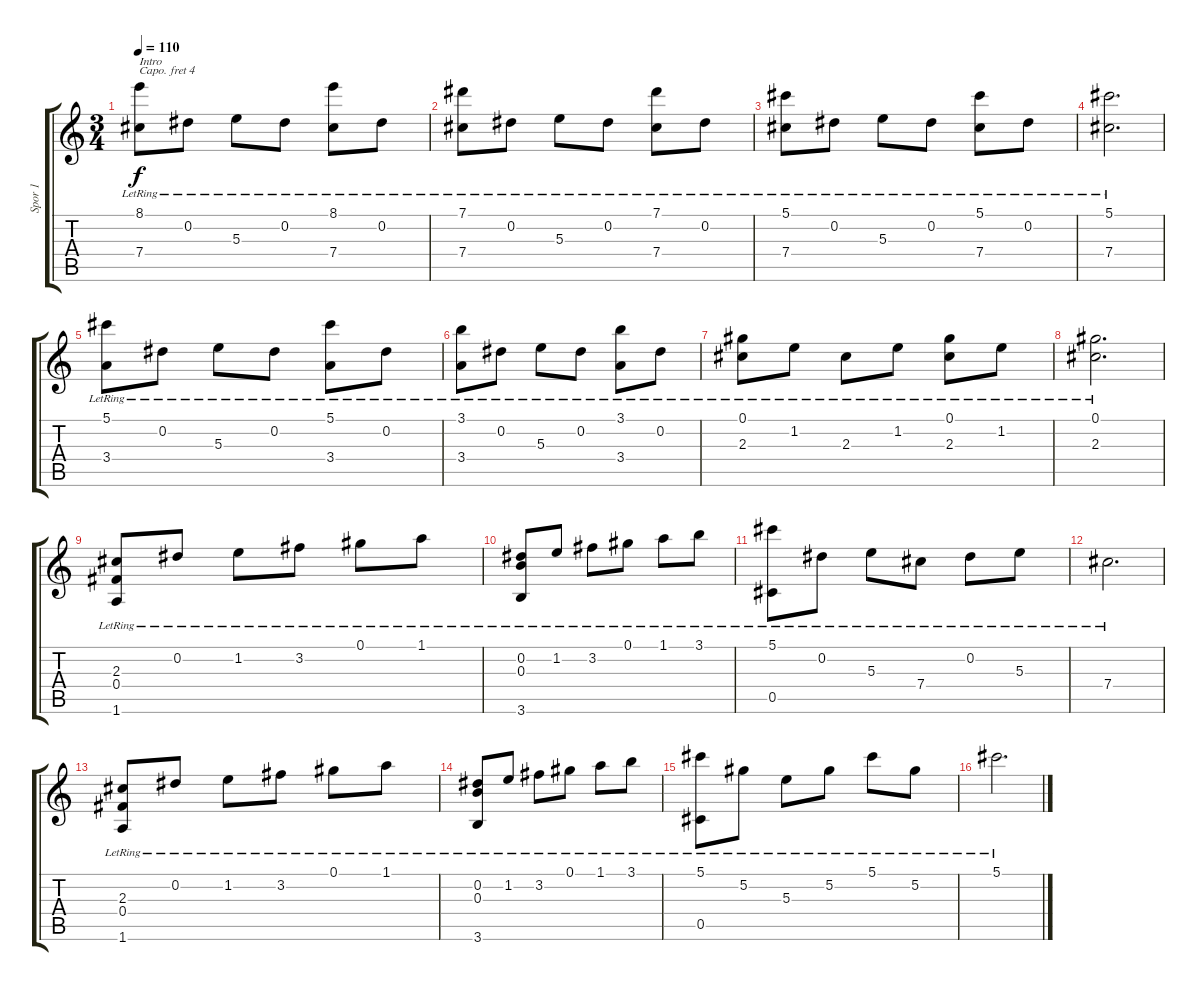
\track ("Spor 1" "Spor 1") {instrument acousticguitarnylon}
\staff {score tabs}
\capo 4
\tuning (E4 B3 G3 D3 A2 E2) {hide}
\ts (3 4)
\tempo 110
\clef g2
\ks c
(8.1{lr} 7.4{lr}).8{txt "Intro" dy f instrument acousticguitarnylon} 0.2{lr}.8 5.3{lr}.8 0.2{lr}.8 (8.1{lr} 7.4{lr}).8 0.2{lr}.8 |
(7.1{lr} 7.4{lr}).8 0.2{lr}.8 5.3{lr}.8 0.2{lr}.8 (7.1{lr} 7.4{lr}).8 0.2{lr}.8 |
(5.1{lr} 7.4{lr}).8 0.2{lr}.8 5.3{lr}.8 0.2{lr}.8 (5.1{lr} 7.4{lr}).8 0.2{lr}.8 |
(5.1{lr} 7.4{lr}).2{d} |
(5.1{lr} 3.4{lr}).8 0.2{lr}.8 5.3{lr}.8 0.2{lr}.8 (5.1{lr} 3.4{lr}).8 0.2{lr}.8 |
(3.1{lr} 3.4{lr}).8 0.2{lr}.8 5.3{lr}.8 0.2{lr}.8 (3.1{lr} 3.4{lr}).8 0.2{lr}.8 |
(0.1{lr} 2.3{lr}).8 1.2{lr}.8 2.3{lr}.8 1.2{lr}.8 (0.1{lr} 2.3{lr}).8 1.2{lr}.8 |
(0.1{lr} 2.3{lr}).2{d} |
(2.3{lr} 0.4{lr} 1.6{lr}).8 0.2{lr}.8 1.2{lr}.8 3.2{lr}.8 0.1{lr}.8 1.1{lr}.8 |
(0.2{lr} 0.3{lr} 3.6{lr}).8 1.2{lr}.8 3.2{lr}.8 0.1{lr}.8 1.1{lr}.8 3.1{lr}.8 |
(5.1{lr} 0.5{lr}).8 0.2{lr}.8 5.3{lr}.8 7.4{lr}.8 0.2{lr}.8 5.3{lr}.8 |
7.4{lr}.2{d} |
(2.3{lr} 0.4{lr} 1.6{lr}).8 0.2{lr}.8 1.2{lr}.8 3.2{lr}.8 0.1{lr}.8 1.1{lr}.8 |
(0.2{lr} 0.3{lr} 3.6{lr}).8 1.2{lr}.8 3.2{lr}.8 0.1{lr}.8 1.1{lr}.8 3.1{lr}.8 |
(5.1{lr} 0.5{lr}).8 5.2{lr}.8 5.3{lr}.8 5.2{lr}.8 5.1{lr}.8 5.2{lr}.8 |
5.1{lr}.2{d}
